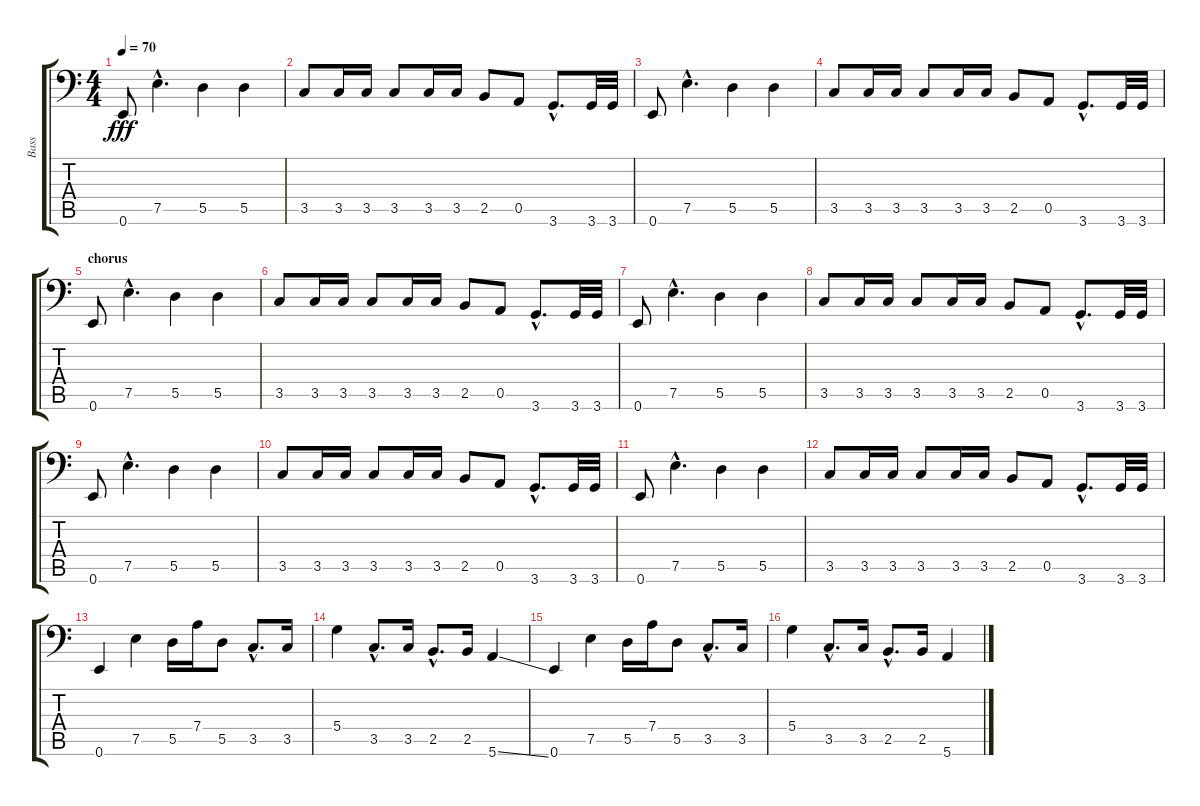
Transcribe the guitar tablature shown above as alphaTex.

\track ("Bass" "Bass") {instrument electricbassfinger}
\staff {score tabs}
\tuning (E3 B2 G2 D2 A1 E1) {hide}
\ts (4 4)
\tempo 70
\clef f4
\ks c
0.6.8{dy fff} 7.5{hac}.4{d} 5.5.4 5.5.4 |
3.5.8 3.5.16 3.5.16 3.5.8 3.5.16 3.5.16 2.5.8 0.5.8 3.6{hac}.8{d} 3.6.32 3.6.32 |
0.6.8 7.5{hac}.4{d} 5.5.4 5.5.4 |
3.5.8 3.5.16 3.5.16 3.5.8 3.5.16 3.5.16 2.5.8 0.5.8 3.6{hac}.8{d} 3.6.32 3.6.32 |
\section ("" "chorus")
0.6.8 7.5{hac}.4{d} 5.5.4 5.5.4 |
3.5.8 3.5.16 3.5.16 3.5.8 3.5.16 3.5.16 2.5.8 0.5.8 3.6{hac}.8{d} 3.6.32 3.6.32 |
0.6.8 7.5{hac}.4{d} 5.5.4 5.5.4 |
3.5.8 3.5.16 3.5.16 3.5.8 3.5.16 3.5.16 2.5.8 0.5.8 3.6{hac}.8{d} 3.6.32 3.6.32 |
0.6.8 7.5{hac}.4{d} 5.5.4 5.5.4 |
3.5.8 3.5.16 3.5.16 3.5.8 3.5.16 3.5.16 2.5.8 0.5.8 3.6{hac}.8{d} 3.6.32 3.6.32 |
0.6.8 7.5{hac}.4{d} 5.5.4 5.5.4 |
3.5.8 3.5.16 3.5.16 3.5.8 3.5.16 3.5.16 2.5.8 0.5.8 3.6{hac}.8{d} 3.6.32 3.6.32 |
0.6.4 7.5.4 5.5.16 7.4.16 5.5.8 3.5{hac}.8{d} 3.5.16 |
5.4.4 3.5{hac}.8{d} 3.5.16 2.5{hac}.8{d} 2.5.16 5.6{ss}.4 |
0.6.4 7.5.4 5.5.16 7.4.16 5.5.8 3.5{hac}.8{d} 3.5.16 |
5.4.4 3.5{hac}.8{d} 3.5.16 2.5{hac}.8{d} 2.5.16 5.6{ss}.4
